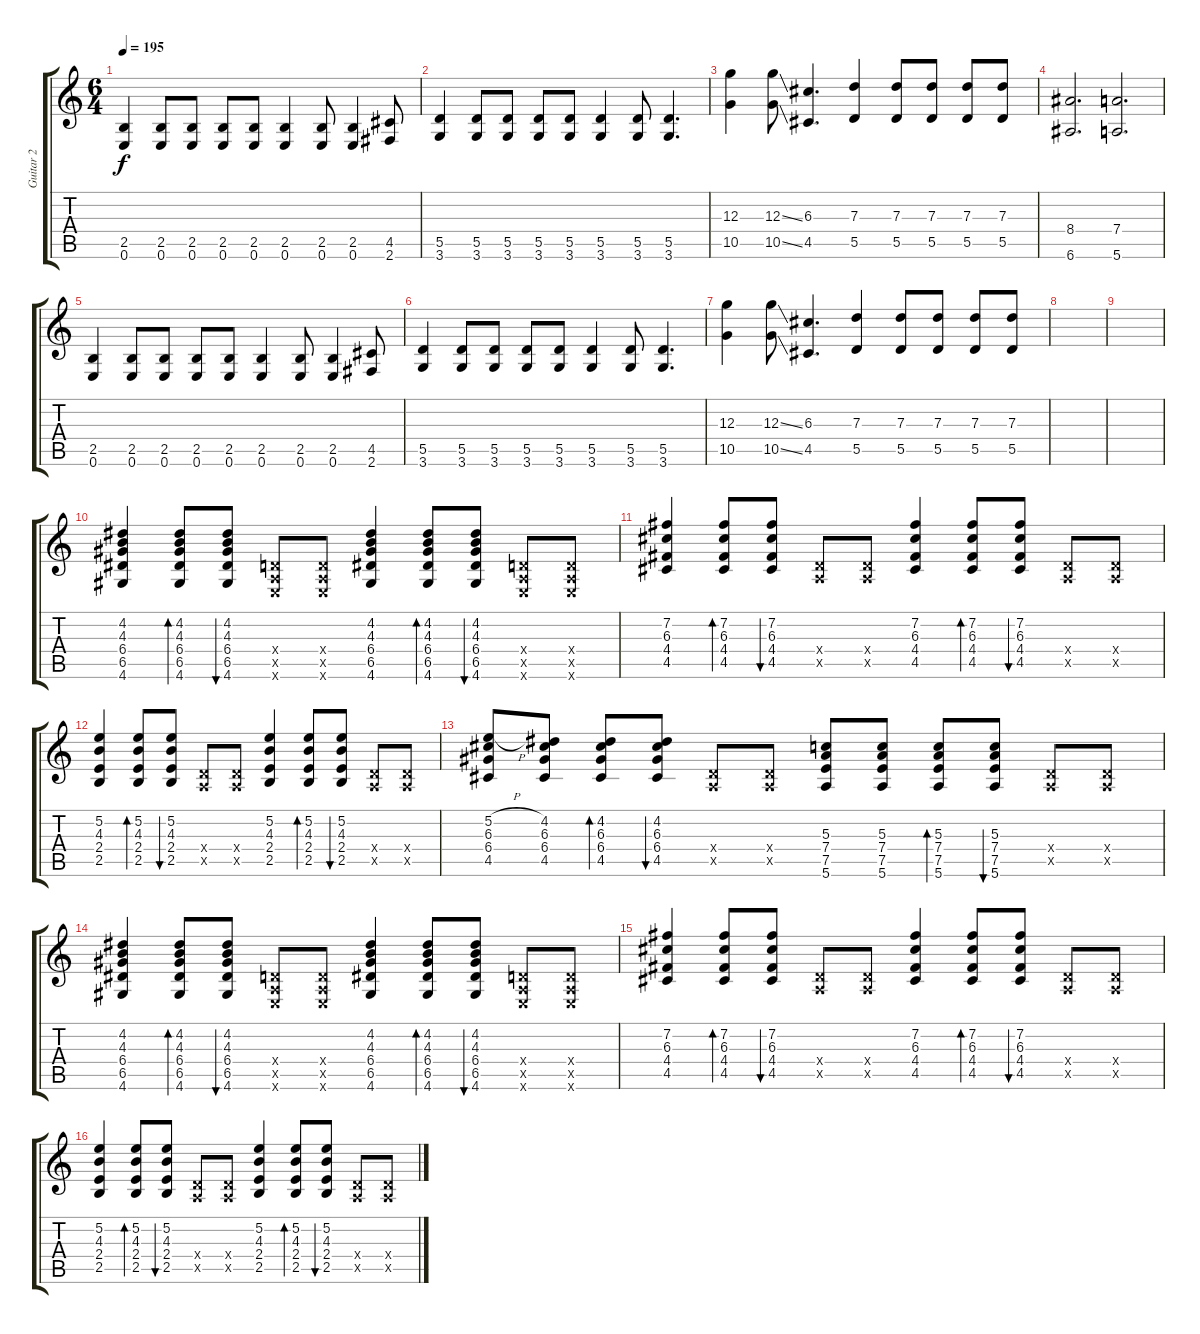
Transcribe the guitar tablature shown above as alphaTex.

\track ("Guitar 2" "Guitar 2") {instrument distortionguitar}
\staff {score tabs}
\tuning (E4 B3 G3 D3 A2 E2) {hide}
\ts (6 4)
\tempo 195
\clef g2
\ks c
(2.5 0.6).4{dy f} (2.5 0.6).8 (2.5 0.6).8 (2.5 0.6).8 (2.5 0.6).8 (2.5 0.6).4 (2.5 0.6).8 (2.5 0.6).4 (4.5 2.6).8 |
(5.5 3.6).4 (5.5 3.6).8 (5.5 3.6).8 (5.5 3.6).8 (5.5 3.6).8 (5.5 3.6).4 (5.5 3.6).8 (5.5 3.6).4{d} |
(12.3 10.5).4 (12.3{ss} 10.5{ss}).8 (6.3 4.5).4{d} (7.3 5.5).4 (7.3 5.5).8 (7.3 5.5).8 (7.3 5.5).8 (7.3 5.5).8 |
(8.4 6.6).2{d} (7.4 5.6).2{d} |
(2.5 0.6).4 (2.5 0.6).8 (2.5 0.6).8 (2.5 0.6).8 (2.5 0.6).8 (2.5 0.6).4 (2.5 0.6).8 (2.5 0.6).4 (4.5 2.6).8 |
(5.5 3.6).4 (5.5 3.6).8 (5.5 3.6).8 (5.5 3.6).8 (5.5 3.6).8 (5.5 3.6).4 (5.5 3.6).8 (5.5 3.6).4{d} |
(12.3 10.5).4 (12.3{ss} 10.5{ss}).8 (6.3 4.5).4{d} (7.3 5.5).4 (7.3 5.5).8 (7.3 5.5).8 (7.3 5.5).8 (7.3 5.5).8 |
|
|
(4.2 4.3 6.4 6.5 4.6).4 (4.2 4.3 6.4 6.5 4.6).8{bd 60} (4.2 4.3 6.4 6.5 4.6).8{bu 60} (0.4{x} 0.5{x} 0.6{x}).8 (0.4{x} 0.5{x} 0.6{x}).8 (4.2 4.3 6.4 6.5 4.6).4 (4.2 4.3 6.4 6.5 4.6).8{bd 60} (4.2 4.3 6.4 6.5 4.6).8{bu 60} (0.4{x} 0.5{x} 0.6{x}).8 (0.4{x} 0.5{x} 0.6{x}).8 |
(7.2 6.3 4.4 4.5).4 (7.2 6.3 4.4 4.5).8{bd 60} (7.2 6.3 4.4 4.5).8{bu 60} (0.4{x} 0.5{x}).8 (0.4{x} 0.5{x}).8 (7.2 6.3 4.4 4.5).4 (7.2 6.3 4.4 4.5).8{bd 60} (7.2 6.3 4.4 4.5).8{bu 60} (0.4{x} 0.5{x}).8 (0.4{x} 0.5{x}).8 |
(5.2 4.3 2.4 2.5).4 (5.2 4.3 2.4 2.5).8{bd 60} (5.2 4.3 2.4 2.5).8{bu 60} (0.4{x} 0.5{x}).8 (0.4{x} 0.5{x}).8 (5.2 4.3 2.4 2.5).4 (5.2 4.3 2.4 2.5).8{bd 60} (5.2 4.3 2.4 2.5).8{bu 60} (0.4{x} 0.5{x}).8 (0.4{x} 0.5{x}).8 |
(5.2{h} 6.3 6.4 4.5).8 (4.2 6.3 6.4 4.5).8 (4.2 6.3 6.4 4.5).8{bd 60} (4.2 6.3 6.4 4.5).8{bu 60} (0.4{x} 0.5{x}).8 (0.4{x} 0.5{x}).8 (5.3 7.4 7.5 5.6).8 (5.3 7.4 7.5 5.6).8 (5.3 7.4 7.5 5.6).8{bd 60} (5.3 7.4 7.5 5.6).8{bu 60} (0.4{x} 0.5{x}).8 (0.4{x} 0.5{x}).8 |
(4.2 4.3 6.4 6.5 4.6).4 (4.2 4.3 6.4 6.5 4.6).8{bd 60} (4.2 4.3 6.4 6.5 4.6).8{bu 60} (0.4{x} 0.5{x} 0.6{x}).8 (0.4{x} 0.5{x} 0.6{x}).8 (4.2 4.3 6.4 6.5 4.6).4 (4.2 4.3 6.4 6.5 4.6).8{bd 60} (4.2 4.3 6.4 6.5 4.6).8{bu 60} (0.4{x} 0.5{x} 0.6{x}).8 (0.4{x} 0.5{x} 0.6{x}).8 |
(7.2 6.3 4.4 4.5).4 (7.2 6.3 4.4 4.5).8{bd 60} (7.2 6.3 4.4 4.5).8{bu 60} (0.4{x} 0.5{x}).8 (0.4{x} 0.5{x}).8 (7.2 6.3 4.4 4.5).4 (7.2 6.3 4.4 4.5).8{bd 60} (7.2 6.3 4.4 4.5).8{bu 60} (0.4{x} 0.5{x}).8 (0.4{x} 0.5{x}).8 |
(5.2 4.3 2.4 2.5).4 (5.2 4.3 2.4 2.5).8{bd 60} (5.2 4.3 2.4 2.5).8{bu 60} (0.4{x} 0.5{x}).8 (0.4{x} 0.5{x}).8 (5.2 4.3 2.4 2.5).4 (5.2 4.3 2.4 2.5).8{bd 60} (5.2 4.3 2.4 2.5).8{bu 60} (0.4{x} 0.5{x}).8 (0.4{x} 0.5{x}).8
